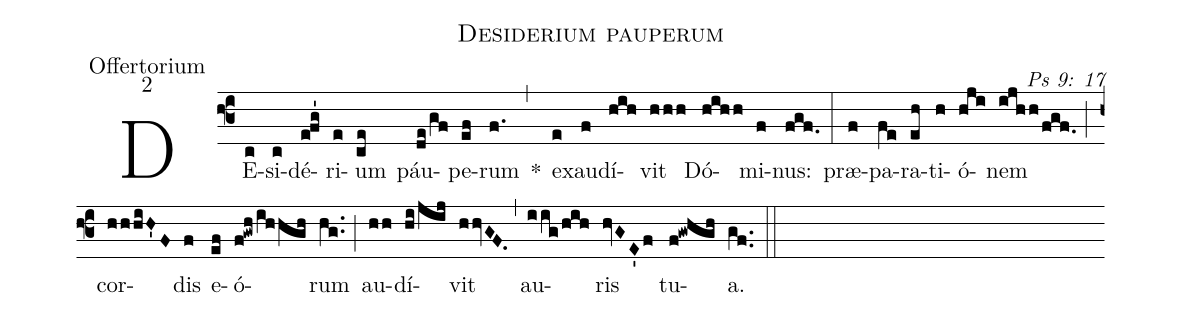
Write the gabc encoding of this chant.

name: Desiderium pauperum;
office-part: Offertorium;
mode: 2;
commentary: Ps 9: 17;
%%
(f3) DE(c)si(c)dé(e!fg')ri(e)um(ce) páu(de/gf)pe(ef)rum(f.) *(,) ex(e)au(f)dí(hih)vit(hhh) Dó(hihh)mi(f)nus:(fgf.) (:)
præ(f)pa(fe)ra(eh)ti(h)ó(hji)nem(ijhh/fgf.) (;) cor(hhhiH'F)dis(f) e(ef)ó(f!gwh/ihhgh)rum(hg..) (;) au(hh)dí(hi/jij)vit(hhvGF.) (,) au(iig/hih)ris(hvGE'f) tu(f!gwhgh)a.(gf..) (::)
